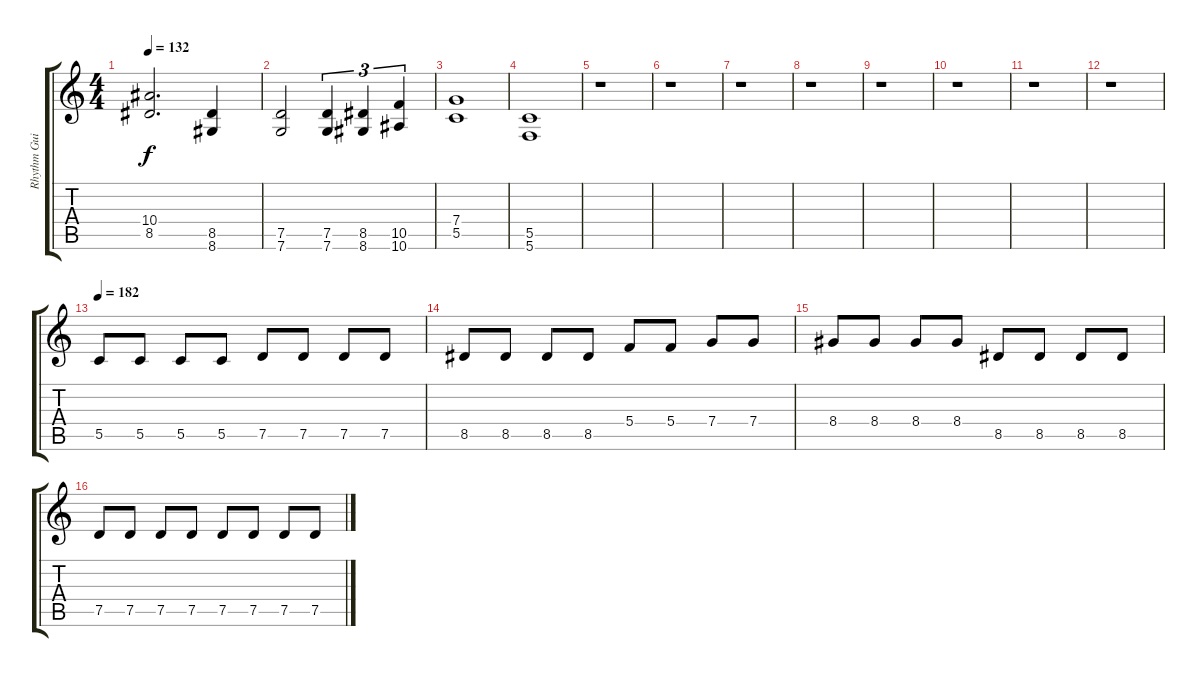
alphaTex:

\track ("Rhythm Guitar" "Rhythm Gui") {instrument distortionguitar}
\staff {score tabs}
\tuning (D4 A3 F3 C3 G2 C2) {hide}
\ts (4 4)
\tempo 132
\clef g2
\ks c
(10.4 8.5).2{d dy f} (8.5 8.6).4 |
(7.5 7.6).2 (7.5 7.6).4{tu (3 2)} (8.5 8.6).4{tu (3 2)} (10.5 10.6).4{tu (3 2)} |
(7.4 5.5).1 |
(5.5 5.6).1 |
r.1 |
r.1 |
r.1 |
r.1 |
r.1 |
r.1 |
r.1 |
r.1 |
\tempo 182
5.5.8 5.5.8 5.5.8 5.5.8 7.5.8 7.5.8 7.5.8 7.5.8 |
8.5.8 8.5.8 8.5.8 8.5.8 5.4.8 5.4.8 7.4.8 7.4.8 |
8.4.8 8.4.8 8.4.8 8.4.8 8.5.8 8.5.8 8.5.8 8.5.8 |
7.5.8 7.5.8 7.5.8 7.5.8 7.5.8 7.5.8 7.5.8 7.5.8
